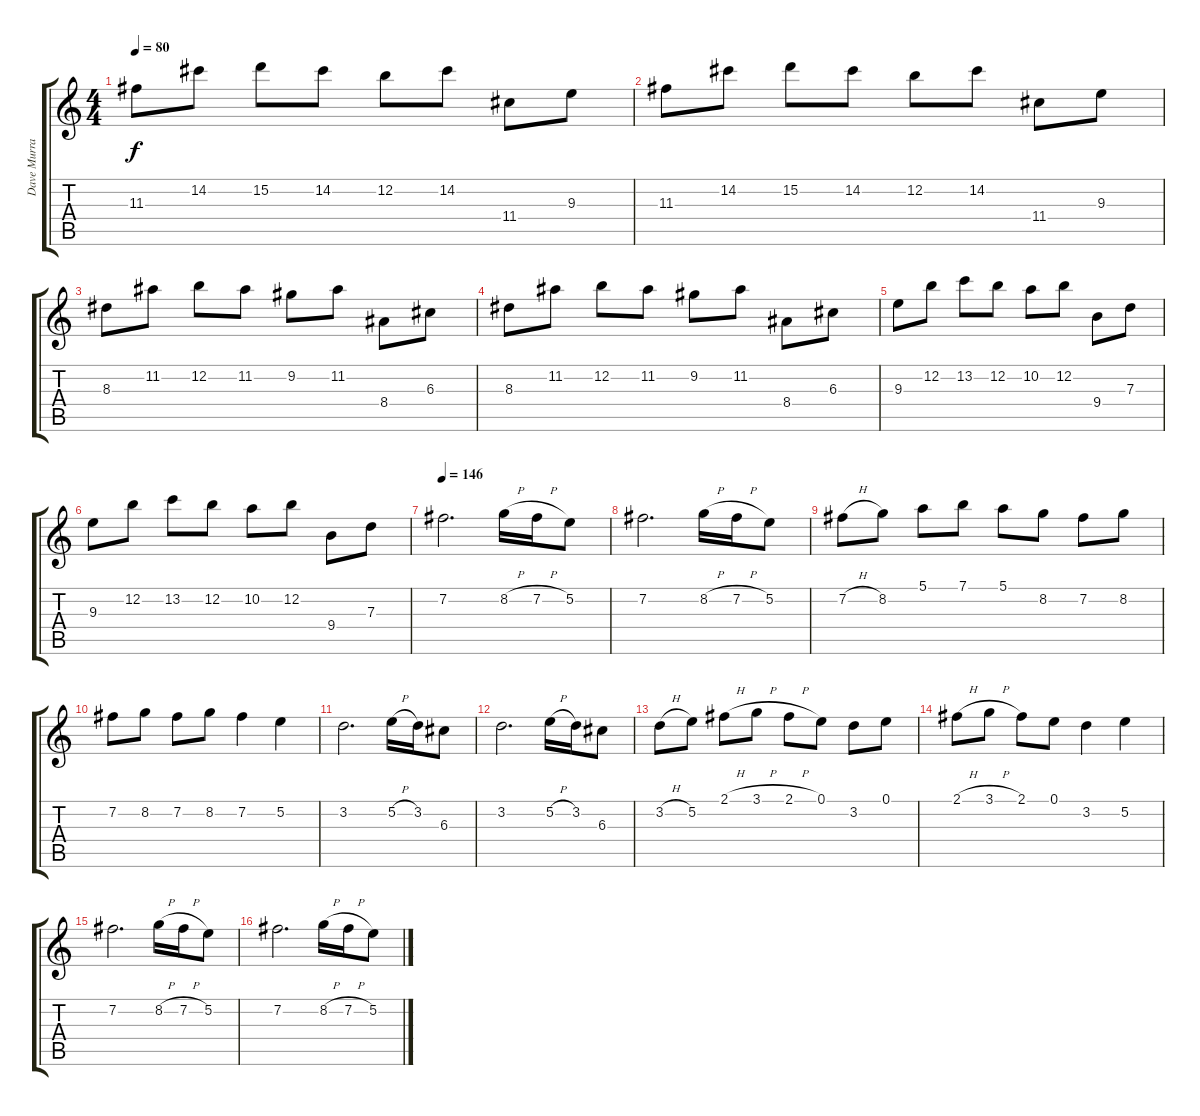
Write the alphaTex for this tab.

\track ("Dave Murray" "Dave Murra") {instrument distortionguitar}
\staff {score tabs}
\tuning (E4 B3 G3 D3 A2 E2) {hide}
\ts (4 4)
\tempo 80
\clef g2
\ks c
11.3.8{dy f} 14.2.8 15.2.8 14.2.8 12.2.8 14.2.8 11.4.8 9.3.8 |
11.3.8 14.2.8 15.2.8 14.2.8 12.2.8 14.2.8 11.4.8 9.3.8 |
8.3.8 11.2.8 12.2.8 11.2.8 9.2.8 11.2.8 8.4.8 6.3.8 |
8.3.8 11.2.8 12.2.8 11.2.8 9.2.8 11.2.8 8.4.8 6.3.8 |
9.3.8 12.2.8 13.2.8 12.2.8 10.2.8 12.2.8 9.4.8 7.3.8 |
9.3.8 12.2.8 13.2.8 12.2.8 10.2.8 12.2.8 9.4.8 7.3.8 |
\tempo 146
7.2.2{d} 8.2{h}.16 7.2{h}.16 5.2.8 |
7.2.2{d} 8.2{h}.16 7.2{h}.16 5.2.8 |
7.2{h}.8 8.2.8 5.1.8 7.1.8 5.1.8 8.2.8 7.2.8 8.2.8 |
7.2.8 8.2.8 7.2.8 8.2.8 7.2.4 5.2.4 |
3.2.2{d} 5.2{h}.16 3.2.16 6.3.8 |
3.2.2{d} 5.2{h}.16 3.2.16 6.3.8 |
3.2{h}.8 5.2.8 2.1{h}.8 3.1{h}.8 2.1{h}.8 0.1.8 3.2.8 0.1.8 |
2.1{h}.8 3.1{h}.8 2.1.8 0.1.8 3.2.4 5.2.4 |
7.2.2{d} 8.2{h}.16 7.2{h}.16 5.2.8 |
7.2.2{d} 8.2{h}.16 7.2{h}.16 5.2.8
